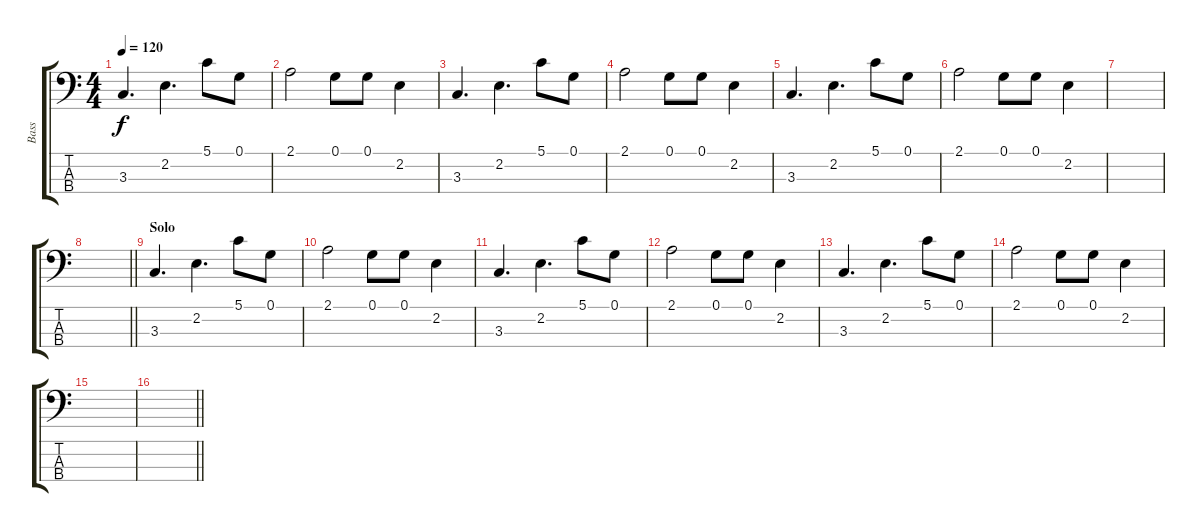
\track ("Bass" "Bass") {instrument electricbassfinger}
\staff {score tabs}
\tuning (G2 D2 A1 E1) {hide}
\ts (4 4)
\tempo 120
\clef f4
\ks c
3.3.4{d dy f} 2.2.4{d} 5.1.8 0.1.8 |
2.1.2 0.1.8 0.1.8 2.2.4 |
3.3.4{d} 2.2.4{d} 5.1.8 0.1.8 |
2.1.2 0.1.8 0.1.8 2.2.4 |
3.3.4{d} 2.2.4{d} 5.1.8 0.1.8 |
2.1.2 0.1.8 0.1.8 2.2.4 |
|
\barLineRight lightlight
|
\section ("" "Solo")
3.3.4{d} 2.2.4{d} 5.1.8 0.1.8 |
2.1.2 0.1.8 0.1.8 2.2.4 |
3.3.4{d} 2.2.4{d} 5.1.8 0.1.8 |
2.1.2 0.1.8 0.1.8 2.2.4 |
3.3.4{d} 2.2.4{d} 5.1.8 0.1.8 |
2.1.2 0.1.8 0.1.8 2.2.4 |
|
\barLineRight lightlight
